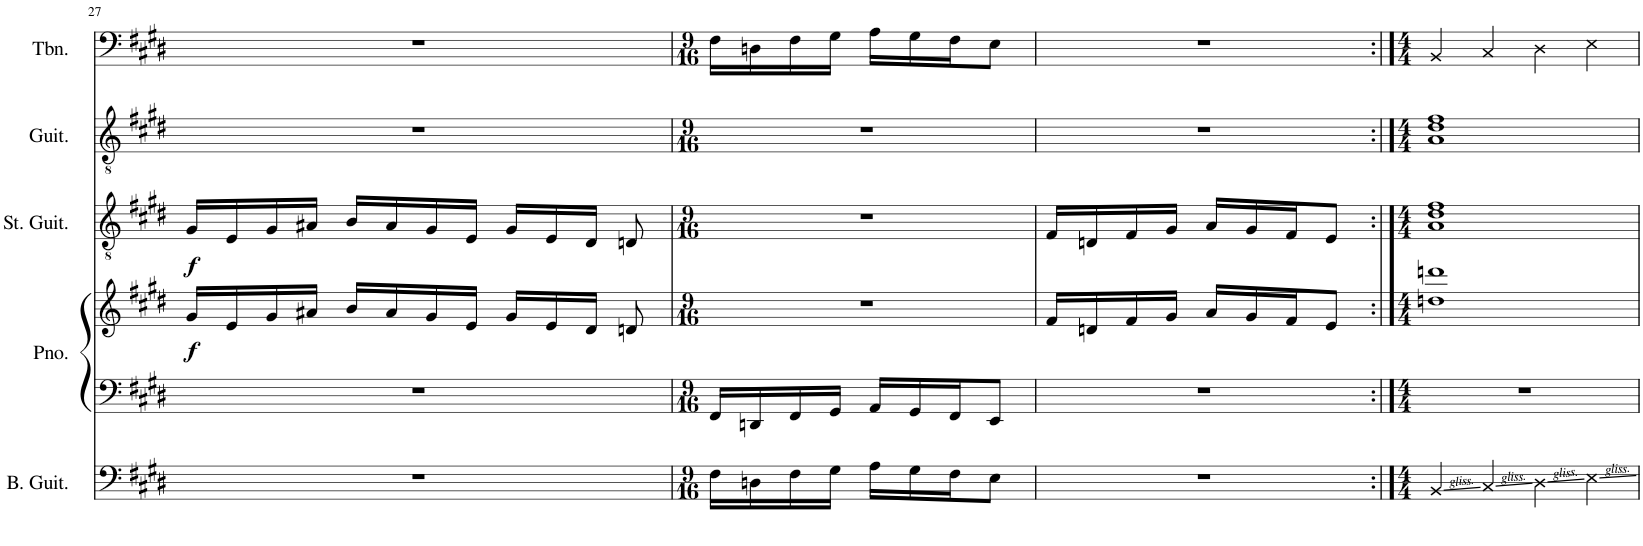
**kern	**kern	**kern	**dynam	**kern	**dynam	**kern	**kern
*part5	*part4	*part4	*part4	*part3	*part3	*part2	*part1
*staff6	*staff5	*staff4	*staff4/5	*staff3	*staff3	*staff2	*staff1
*I"Bass Guitar	*I"Piano	*	*	*I"Stunt Guitar	*	*I"Guitar	*I"Trombone
*I'B. Guit.	*I'Pno.	*	*	*I'St. Guit.	*	*I'Guit.	*I'Tbn.
!!LO:PB:g=z
*clefF4	*clefF4	*clefG2	*	*clefGv2	*	*clefGv2	*clefF4
*Trd7c12	*	*	*	*	*	*	*
*k[f#c#g#d#]	*k[f#c#g#d#]	*k[f#c#g#d#]	*	*k[f#c#g#d#]	*	*k[f#c#g#d#]	*k[f#c#g#d#]
*M13/16	*M13/16	*M13/16	*	*M13/16	*	*M13/16	*M13/16
=27	=27	=27	=27	=27	=27	=27	=27
!	!	!	!LO:DY:b	!	!LO:DY:b	!	!
16%13r	16%13r	16g#/LL	f	16G#/LL	f	16%13r	16%13r
.	.	16e/	.	16E/	.	.	.
.	.	16g#/	.	16G#/	.	.	.
.	.	16a#X/JJ	.	16A#X/JJ	.	.	.
.	.	16b/LL	.	16B/LL	.	.	.
.	.	16a#/	.	16A#/	.	.	.
.	.	16g#/	.	16G#/	.	.	.
.	.	16e/JJ	.	16E/JJ	.	.	.
.	.	16g#/LL	.	16G#/LL	.	.	.
.	.	16e/	.	16E/	.	.	.
.	.	16d#/JJ	.	16D#/JJ	.	.	.
.	.	8dn/	.	8Dn/	.	.	.
=28	=28	=28	=28	=28	=28	=28	=28
*M9/16	*M9/16	*M9/16	*	*M9/16	*	*M9/16	*M9/16
16F#\LL	16FF#/LL	16%9r	.	16%9r	.	16%9r	16F#\LL
16Dn\	16DDn/	.	.	.	.	.	16Dn\
16F#\	16FF#/	.	.	.	.	.	16F#\
16G#\JJ	16GG#/JJ	.	.	.	.	.	16G#\JJ
16A\LL	16AA/LL	.	.	.	.	.	16A\LL
16G#\	16GG#/	.	.	.	.	.	16G#\
16F#\J	16FF#/J	.	.	.	.	.	16F#\J
8E\J	8EE/J	.	.	.	.	.	8E\J
=29	=29	=29	=29	=29	=29	=29	=29
16%9r	16%9r	16f#/LL	.	16F#/LL	.	16%9r	16%9r
.	.	16dn/	.	16Dn/	.	.	.
.	.	16f#/	.	16F#/	.	.	.
.	.	16g#/JJ	.	16G#/JJ	.	.	.
.	.	16a/LL	.	16A/LL	.	.	.
.	.	16g#/	.	16G#/	.	.	.
.	.	16f#/J	.	16F#/J	.	.	.
.	.	8e/J	.	8E/J	.	.	.
=30:|!	=30:|!	=30:|!	=30:|!	=30:|!	=30:|!	=30:|!	=30:|!
*M4/4	*M4/4	*M4/4	*	*M4/4	*	*M4/4	*M4/4
4BB/	1r	1ddn 1dddn	.	1A 1d# 1f#	.	1A 1d# 1f#	4BB/
4C#/	.	.	.	.	.	.	4C#/
4D#\	.	.	.	.	.	.	4D#\
4E\	.	.	.	.	.	.	4E\
=	=	=	=	=	=	=	=
*-	*-	*-	*-	*-	*-	*-	*-
